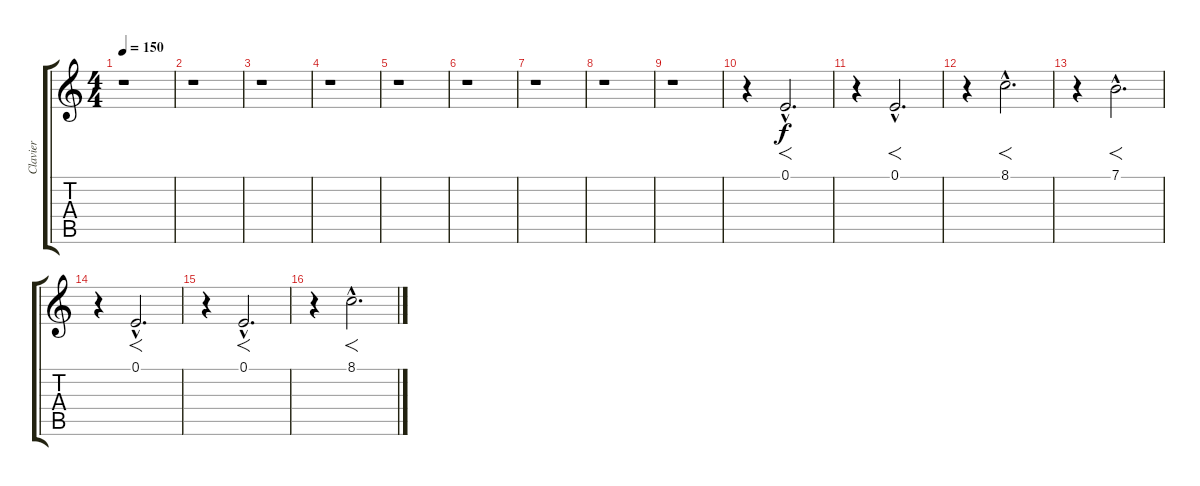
\track ("Clavier" "Clavier") {instrument choiraahs}
\staff {score tabs}
\tuning (E4 B3 G3 D3 A2 E2) {hide}
\ts (4 4)
\tempo 150
\clef g2
\ks c
r.1{dy f} |
r.1 |
r.1 |
r.1 |
r.1 |
r.1 |
r.1 |
r.1 |
r.1 |
r.4 0.1{hac}.2{f d} |
r.4 0.1{hac}.2{f d} |
r.4 8.1{hac}.2{f d} |
r.4 7.1{hac}.2{f d} |
r.4 0.1{hac}.2{f d} |
r.4 0.1{hac}.2{f d} |
r.4 8.1{hac}.2{f d}
